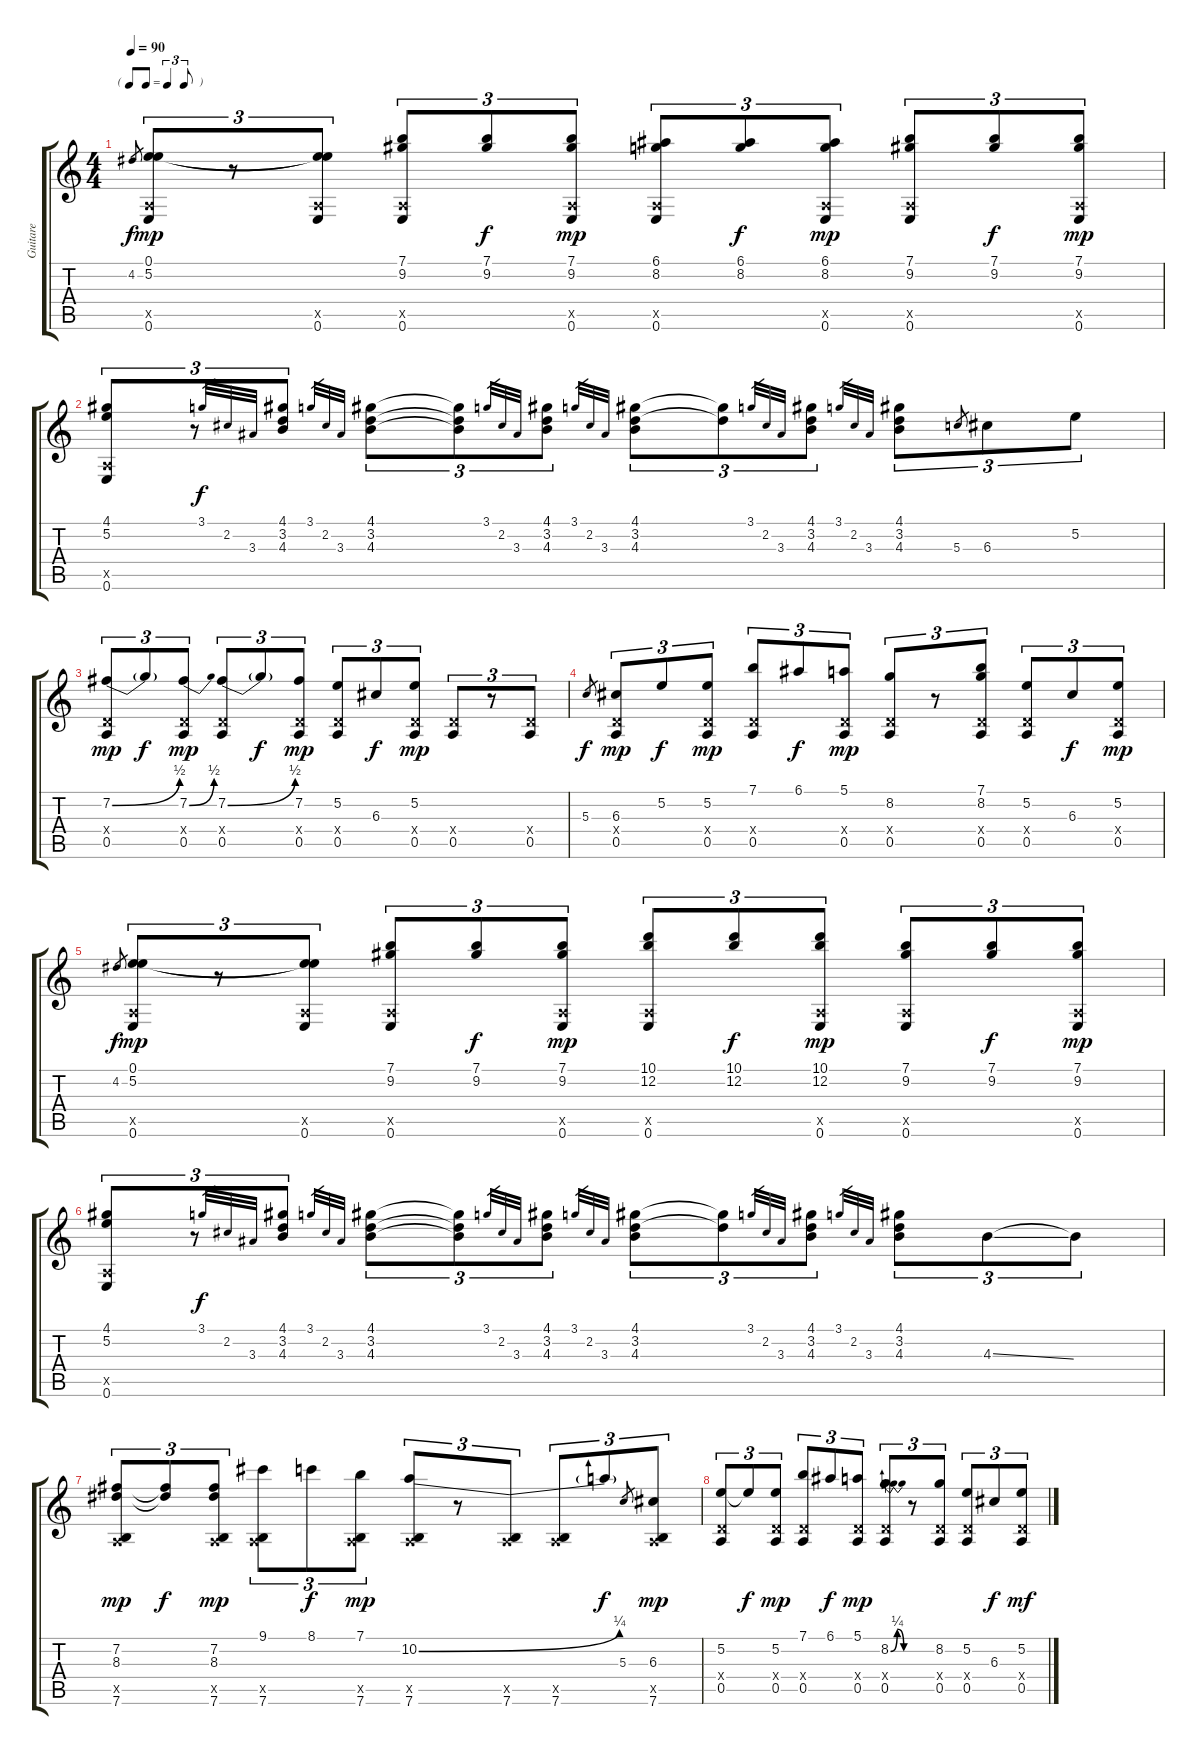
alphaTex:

\track ("Guitare" "Guitare") {instrument acousticguitarsteel}
\staff {score tabs}
\tuning (E4 B3 G3 D3 A2 E2) {hide}
\ts (4 4)
\tf triplet8th
\tempo 90
\clef g2
\ks c
4.2.8{gr dy f} (0.1 5.2 0.5{x} 0.6).8{tu (3 2) dy mp} r.8{tu (3 2)} (0.1{t} 5.2{t} 0.5{x} 0.6).8{tu (3 2)} (7.1 9.2 0.5{x} 0.6).8{tu (3 2)} (7.1 9.2).8{tu (3 2) dy f} (7.1 9.2 0.5{x} 0.6).8{tu (3 2) dy mp} (6.1 8.2 0.5{x} 0.6).8{tu (3 2)} (6.1 8.2).8{tu (3 2) dy f} (6.1 8.2 0.5{x} 0.6).8{tu (3 2) dy mp} (7.1 9.2 0.5{x} 0.6).8{tu (3 2)} (7.1 9.2).8{tu (3 2) dy f} (7.1 9.2 0.5{x} 0.6).8{tu (3 2) dy mp} |
(4.1 5.2 0.5{x} 0.6).8{tu (3 2)} r.8{tu (3 2)} 3.1.32{gr dy f} 2.2.32{gr} 3.3.32{gr} (4.1 3.2 4.3).8{tu (3 2)} 3.1.32{gr} 2.2.32{gr} 3.3.32{gr} (4.1 3.2 4.3).8{tu (3 2)} (4.1{t} 3.2{t} 4.3{t}).8{tu (3 2)} 3.1.32{gr} 2.2.32{gr} 3.3.32{gr} (4.1 3.2 4.3).8{tu (3 2)} 3.1.32{gr} 2.2.32{gr} 3.3.32{gr} (4.1 3.2 4.3).8{tu (3 2)} (4.1{t} 3.2{t}).8{tu (3 2)} 3.1.32{gr} 2.2.32{gr} 3.3.32{gr} (4.1 3.2 4.3).8{tu (3 2)} 3.1.32{gr} 2.2.32{gr} 3.3.32{gr} (4.1 3.2 4.3).8{tu (3 2)} 5.3.8{gr} 6.3.8{tu (3 2)} 5.2.8{tu (3 2)} |
(7.2{be (bend 0 0 60 2)} 0.4{x} 0.5).8{tu (3 2) dy mp} 7.2{t}.8{tu (3 2) dy f} (7.2{be (bend 0 0 60 2)} 0.4{x} 0.5).8{tu (3 2) dy mp} (7.2{be (bend 0 0 60 2)} 0.4{x} 0.5).8{tu (3 2)} 7.2{t}.8{tu (3 2) dy f} (7.2 0.4{x} 0.5).8{tu (3 2) dy mp} (5.2 0.4{x} 0.5).8{tu (3 2)} 6.3.8{tu (3 2) dy f} (5.2 0.4{x} 0.5).8{tu (3 2) dy mp} (0.4{x} 0.5).8{tu (3 2)} r.8{tu (3 2)} (0.4{x} 0.5).8{tu (3 2)} |
5.3.8{gr dy f} (6.3 0.4{x} 0.5).8{tu (3 2) dy mp} 5.2.8{tu (3 2) dy f} (5.2 0.4{x} 0.5).8{tu (3 2) dy mp} (7.1 0.4{x} 0.5).8{tu (3 2)} 6.1.8{tu (3 2) dy f} (5.1 0.4{x} 0.5).8{tu (3 2) dy mp} (8.2 0.4{x} 0.5).8{tu (3 2)} r.8{tu (3 2)} (7.1 8.2 0.4{x} 0.5).8{tu (3 2)} (5.2 0.4{x} 0.5).8{tu (3 2)} 6.3.8{tu (3 2) dy f} (5.2 0.4{x} 0.5).8{tu (3 2) dy mp} |
4.2.8{gr dy f} (0.1 5.2 0.5{x} 0.6).8{tu (3 2) dy mp} r.8{tu (3 2)} (0.1{t} 5.2{t} 0.5{x} 0.6).8{tu (3 2)} (7.1 9.2 0.5{x} 0.6).8{tu (3 2)} (7.1 9.2).8{tu (3 2) dy f} (7.1 9.2 0.5{x} 0.6).8{tu (3 2) dy mp} (10.1 12.2 0.5{x} 0.6).8{tu (3 2)} (10.1 12.2).8{tu (3 2) dy f} (10.1 12.2 0.5{x} 0.6).8{tu (3 2) dy mp} (7.1 9.2 0.5{x} 0.6).8{tu (3 2)} (7.1 9.2).8{tu (3 2) dy f} (7.1 9.2 0.5{x} 0.6).8{tu (3 2) dy mp} |
(4.1 5.2 0.5{x} 0.6).8{tu (3 2)} r.8{tu (3 2)} 3.1.32{gr dy f} 2.2.32{gr} 3.3.32{gr} (4.1 3.2 4.3).8{tu (3 2)} 3.1.32{gr} 2.2.32{gr} 3.3.32{gr} (4.1 3.2 4.3).8{tu (3 2)} (4.1{t} 3.2{t} 4.3{t}).8{tu (3 2)} 3.1.32{gr} 2.2.32{gr} 3.3.32{gr} (4.1 3.2 4.3).8{tu (3 2)} 3.1.32{gr} 2.2.32{gr} 3.3.32{gr} (4.1 3.2 4.3).8{tu (3 2)} (4.1{t} 3.2{t}).8{tu (3 2)} 3.1.32{gr} 2.2.32{gr} 3.3.32{gr} (4.1 3.2 4.3).8{tu (3 2)} 3.1.32{gr} 2.2.32{gr} 3.3.32{gr} (4.1 3.2 4.3).8{tu (3 2)} 4.3{ss}.8{tu (3 2)} 4.3{t}.8{tu (3 2)} |
(7.2 8.3 0.5{x} 7.6).8{tu (3 2) dy mp} (7.2{t} 8.3{t}).8{tu (3 2) dy f} (7.2 8.3 0.5{x} 7.6).8{tu (3 2) dy mp} (9.1 0.5{x} 7.6).8{tu (3 2)} 8.1.8{tu (3 2) dy f} (7.1 0.5{x} 7.6).8{tu (3 2) dy mp} (10.2{be (bend 0 0 60 1)} 0.5{x} 7.6).8{tu (3 2)} r.8{tu (3 2)} (0.5{x} 7.6).8{tu (3 2)} (0.5{x} 7.6).8{tu (3 2)} 10.2{t}.8{tu (3 2) dy f} 5.3.8{gr} (6.3 0.5{x} 7.6).8{tu (3 2) dy mp} |
(5.2 0.4{x} 0.5).8{tu (3 2)} 5.2{t}.8{tu (3 2) dy f} (5.2 0.4{x} 0.5).8{tu (3 2) dy mp} (7.1 0.4{x} 0.5).8{tu (3 2)} 6.1.8{tu (3 2) dy f} (5.1 0.4{x} 0.5).8{tu (3 2) dy mp} (8.2{be (bendrelease 0 0 30 1 30 1 60 0)} 0.4{x} 0.5).8{tu (3 2)} r.8{tu (3 2)} (8.2 0.4{x} 0.5).8{tu (3 2)} (5.2 0.4{x} 0.5).8{tu (3 2)} 6.3.8{tu (3 2) dy f} (5.2 0.4{x} 0.5).8{tu (3 2) dy mf}
